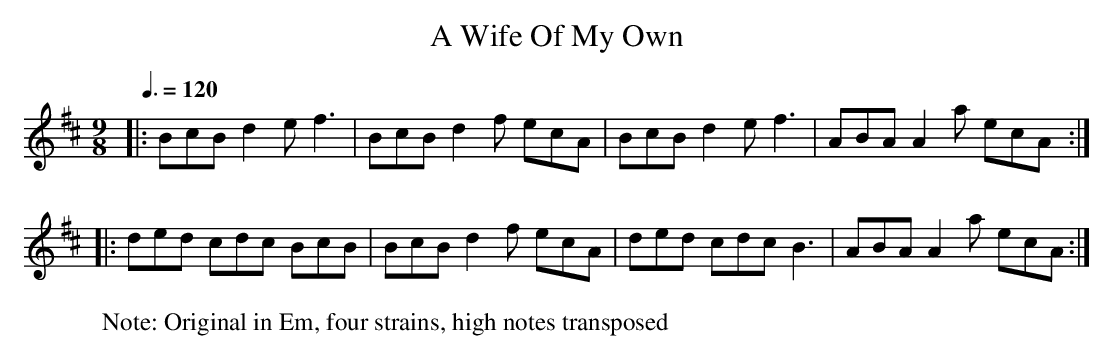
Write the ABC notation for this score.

X:1
T:A Wife Of My Own
M:9/8
L:1/8
Q:3/8=120
K:Bm
|: BcB d2e f3 | BcB d2f ecA | BcB d2e f3 | ABA A2a ecA :|
|: ded cdc BcB | BcB d2f ecA | ded cdc B3 | ABA A2a ecA :|
W:Note: Original in Em, four strains, high notes transposed
